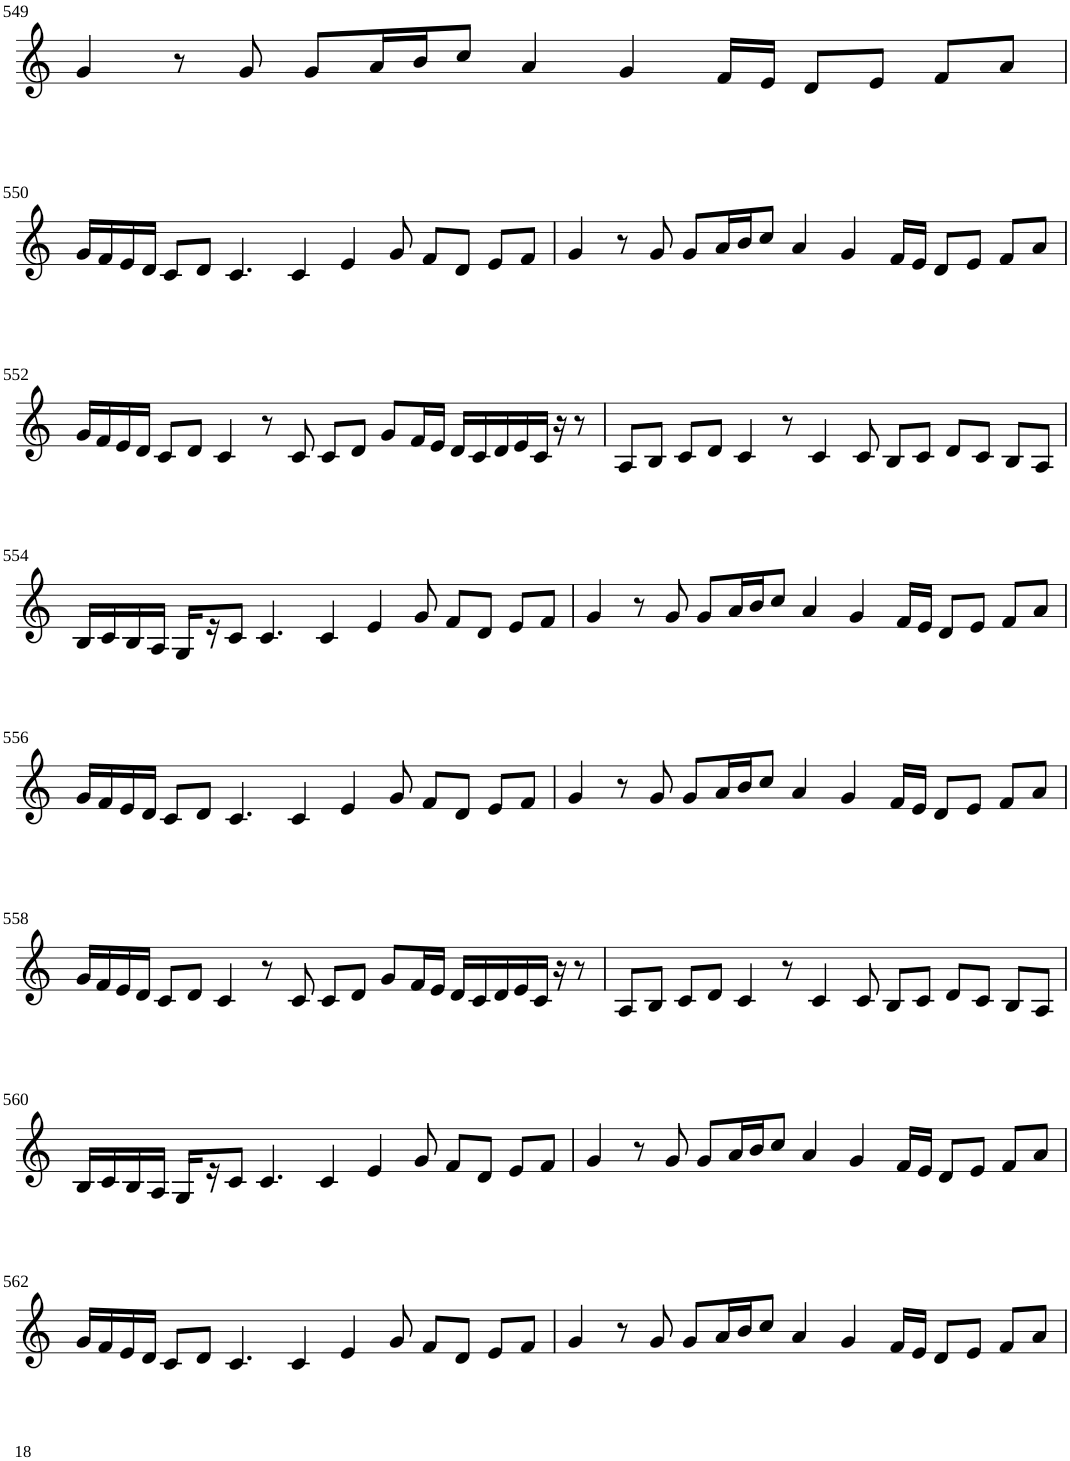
**kern
*part1
*staff1
*I"Violin
!!LO:PB:g=z
*clefG2
*k[]
*M8/4
=549
4g/
8r
8g/
8g/L
16a/L
16b/J
8cc/J
4a/
4g/
16f/LL
16e/JJ
8d/L
8e/J
8f/L
8a/J
!!LO:LB:g=z
=550
16g/LL
16f/
16e/
16d/JJ
8c/L
8d/J
4.c/
4c/
4e/
8g/
8f/L
8d/J
8e/L
8f/J
=551
4g/
8r
8g/
8g/L
16a/L
16b/J
8cc/J
4a/
4g/
16f/LL
16e/JJ
8d/L
8e/J
8f/L
8a/J
!!LO:LB:g=z
=552
16g/LL
16f/
16e/
16d/JJ
8c/L
8d/J
4c/
8r
8c/
8c/L
8d/J
8g/L
16f/L
16e/JJ
16d/LL
16c/
16d/
16e/
16c/JJ
16r
8r
=553
8A/L
8B/J
8c/L
8d/J
4c/
8r
4c/
8c/
8B/L
8c/J
8d/L
8c/J
8B/L
8A/J
!!LO:LB:g=z
=554
16B/LL
16c/
16B/
16A/JJ
16G/LL
16r
8c/J
4.c/
4c/
4e/
8g/
8f/L
8d/J
8e/L
8f/J
=555
4g/
8r
8g/
8g/L
16a/L
16b/J
8cc/J
4a/
4g/
16f/LL
16e/JJ
8d/L
8e/J
8f/L
8a/J
!!LO:LB:g=z
=556
16g/LL
16f/
16e/
16d/JJ
8c/L
8d/J
4.c/
4c/
4e/
8g/
8f/L
8d/J
8e/L
8f/J
=557
4g/
8r
8g/
8g/L
16a/L
16b/J
8cc/J
4a/
4g/
16f/LL
16e/JJ
8d/L
8e/J
8f/L
8a/J
!!LO:LB:g=z
=558
16g/LL
16f/
16e/
16d/JJ
8c/L
8d/J
4c/
8r
8c/
8c/L
8d/J
8g/L
16f/L
16e/JJ
16d/LL
16c/
16d/
16e/
16c/JJ
16r
8r
=559
8A/L
8B/J
8c/L
8d/J
4c/
8r
4c/
8c/
8B/L
8c/J
8d/L
8c/J
8B/L
8A/J
!!LO:LB:g=z
=560
16B/LL
16c/
16B/
16A/JJ
16G/LL
16r
8c/J
4.c/
4c/
4e/
8g/
8f/L
8d/J
8e/L
8f/J
=561
4g/
8r
8g/
8g/L
16a/L
16b/J
8cc/J
4a/
4g/
16f/LL
16e/JJ
8d/L
8e/J
8f/L
8a/J
!!LO:LB:g=z
=562
16g/LL
16f/
16e/
16d/JJ
8c/L
8d/J
4.c/
4c/
4e/
8g/
8f/L
8d/J
8e/L
8f/J
=563
4g/
8r
8g/
8g/L
16a/L
16b/J
8cc/J
4a/
4g/
16f/LL
16e/JJ
8d/L
8e/J
8f/L
8a/J
=
*-
